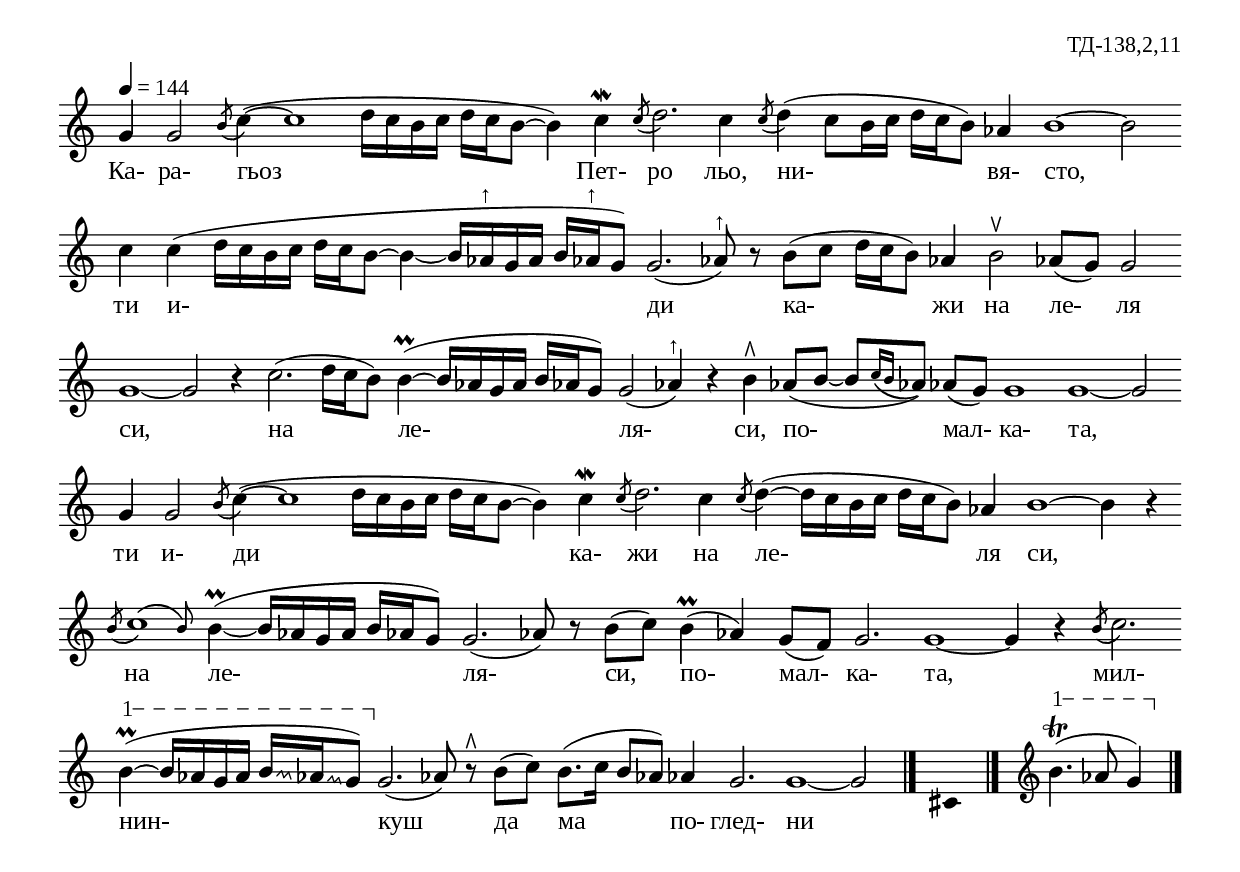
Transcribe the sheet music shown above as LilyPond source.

%{
td_138_2_11
%}

\include "td-preamble.ly"

\score {
\relative c'' {
\tempo 4 = 144
\cadenzaOn
\override Glissando #'style = #'zigzag
g4 g2 \acciaccatura b8 c4(~ c1 d16[ c b c] d[ c b8]~ b4) c\mordent 
\acciaccatura c8 d2. c4 \acciaccatura c8 d4( c8[ b16 c] d[ c b8]) aes4 b1~ b2
\bar ""
c4 c( d16[ c b c] d[ c b8]~ b4~ b16[ aes!^"↑" g aes] b[ aes!^"↑" g8]) 
g2.( aes!8^"↑") r
b[( c] d16[ c b8]) aes!4 b2^\ltoe aes!8[( g]) g2
\bar ""
g1~ g2 r4 c2.( d16[ c b8]) b4\prall(~ b16[ aes! g aes] b[ aes! g8]) 
g2( aes!4^"↑") r
b^\rtoe aes!8[( b]~ b[ \grace { c16[\( b] } aes!8\)]) aes![( g]) g1 g~ g2
\bar ""
g4 g2 \acciaccatura b8 c4(~ c1 d16[ c b c] d[ c b8]~ b4) c\mordent
\acciaccatura c8 d2. c4 \acciaccatura c8 d4(~ d16[ c b c] d[ c b8]) 
aes!4 b1~ b4 r
\bar ""
\acciaccatura b8 \afterGrace c1\( { b8\) } 
b4\prall(~ b16[ aes! g aes] b[ aes! g8]) g2.( aes!8) r b[( c]) b4\prall( aes!)
g8[( f]) g2. g1~ g4 r \acciaccatura b8 c2.
\bar ""
\varA
b4\startTextSpan\prall(~ b16[ aes! g aes] 
\noteF b[\glissando \noteF aes!\glissando g8\stopTextSpan])
g2.( aes!8) r^\rtoe b[( c]) b8.[( c16] b8[ aes!]) aes!4 g2. g1~ g2
 \bar "|." 
s4 \fixB cis, \fixC
  \bar "|." 
s16 \clef treble
\varA
b'4.\startTextSpan\trill(  aes!8 g4\stopTextSpan)
 \bar "|." 
}
\addlyrics { Ка- ра- гьоз Пет- ро льо, ни- вя- сто, ти и- ди ка- жи на ле- ля
си, на ле- ля- си, по- мал- ка- та, ти и- ди ка- жи на ле- ля
си, на ле- ля- си, по- мал- ка- та, мил- нин- куш да ма по- глед- ни }
%
\layout {
   \context { 
	    \Staff \remove "Time_signature_engraver" } 
  indent = #0
  line-width = 190\mm
  ragged-right=##f
}
%
\midi { 
	\context {
		\Score tempoWholesPerMinute = #(ly:make-moment 144 4)
		}
	}
}
%
\header{
  opus = "ТД-138,2,11"
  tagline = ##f
}


